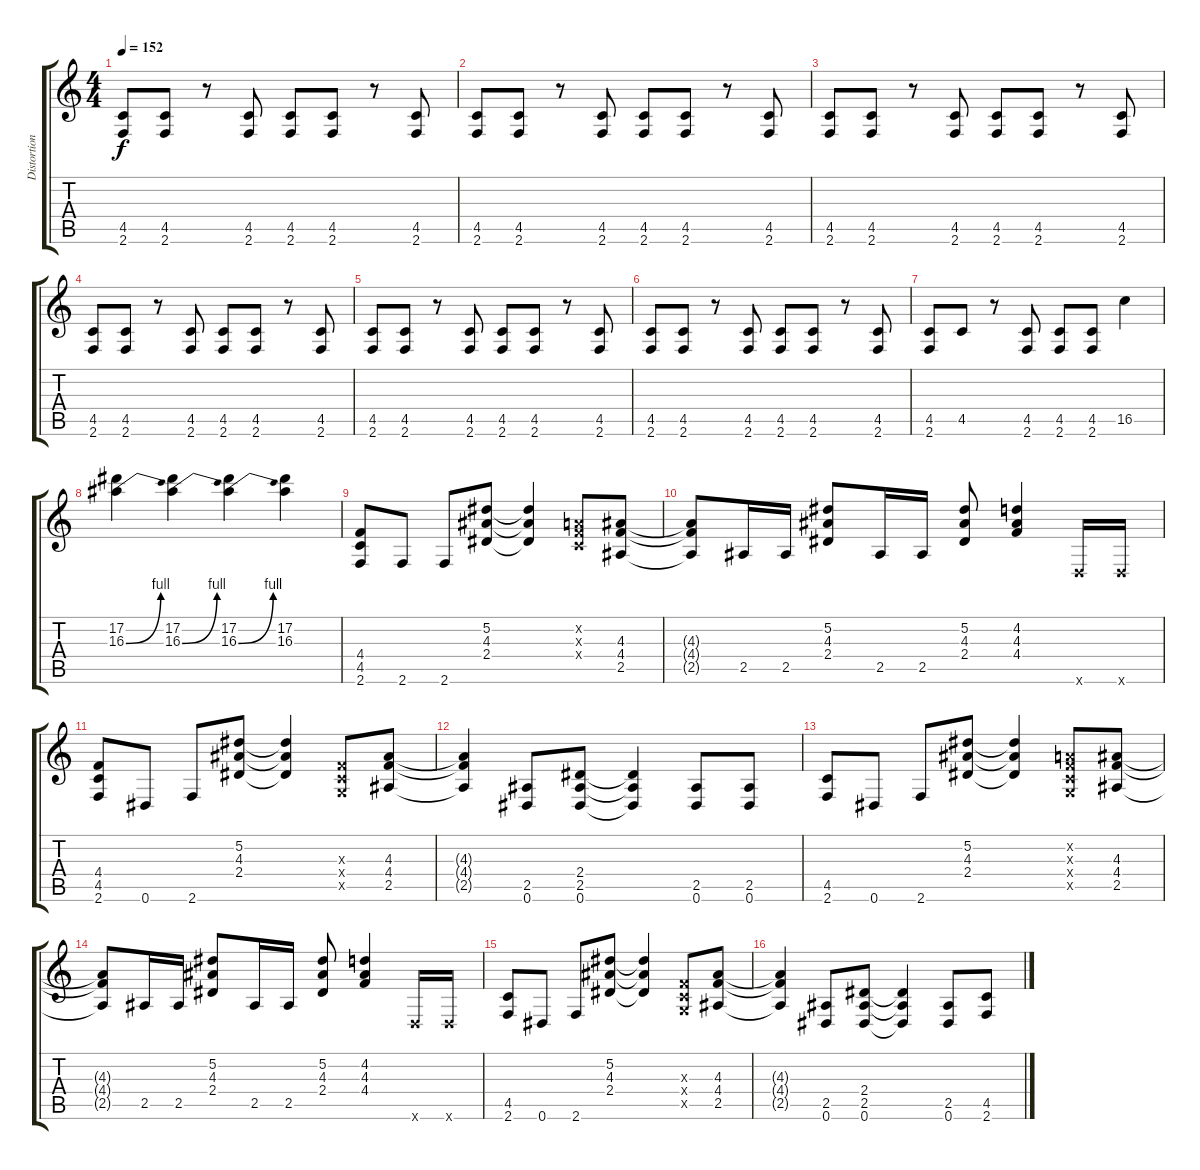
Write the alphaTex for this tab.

\track ("Distortion Guitar" "Distortion") {instrument distortionguitar}
\staff {score tabs}
\tuning (Eb4 Bb3 Gb3 Db3 Ab2 Eb2) {hide}
\ts (4 4)
\tempo 152
\clef g2
\ks c
(4.5 2.6).8{dy f} (4.5 2.6).8 r.8 (4.5 2.6).8 (4.5 2.6).8 (4.5 2.6).8 r.8 (4.5 2.6).8 |
(4.5 2.6).8 (4.5 2.6).8 r.8 (4.5 2.6).8 (4.5 2.6).8 (4.5 2.6).8 r.8 (4.5 2.6).8 |
(4.5 2.6).8 (4.5 2.6).8 r.8 (4.5 2.6).8 (4.5 2.6).8 (4.5 2.6).8 r.8 (4.5 2.6).8 |
(4.5 2.6).8 (4.5 2.6).8 r.8 (4.5 2.6).8 (4.5 2.6).8 (4.5 2.6).8 r.8 (4.5 2.6).8 |
(4.5 2.6).8 (4.5 2.6).8 r.8 (4.5 2.6).8 (4.5 2.6).8 (4.5 2.6).8 r.8 (4.5 2.6).8 |
(4.5 2.6).8 (4.5 2.6).8 r.8 (4.5 2.6).8 (4.5 2.6).8 (4.5 2.6).8 r.8 (4.5 2.6).8 |
(4.5 2.6).8 4.5.8 r.8 (4.5 2.6).8 (4.5 2.6).8 (4.5 2.6).8 16.5.4 |
(17.2 16.3{be (bend 0 0 60 4)}).4 (17.2 16.3{be (bend 0 0 60 4)}).4 (17.2 16.3{be (bend 0 0 60 4)}).4 (17.2 16.3).4 |
(4.4 4.5 2.6).8 2.6.8 2.6.8 (5.2 4.3 2.4).8 (5.2{t} 4.3{t} 2.4{t}).4 (-1.2{x} -1.3{x} -1.4{x}).8 (4.3 4.4 2.5).8 |
(4.3{t} 4.4{t} 2.5{t}).8 2.5.16 2.5.16 (5.2 4.3 2.4).8 2.5.16 2.5.16 (5.2 4.3 2.4).8 (4.2 4.3 4.4).4 -1.6{x}.16 -1.6{x}.16 |
(4.4 4.5 2.6).8 0.6.8 2.6.8 (5.2 4.3 2.4).8 (5.2{t} 4.3{t} 2.4{t}).4 (-1.3{x} -1.4{x} -1.5{x}).8 (4.3 4.4 2.5).8 |
(4.3{t} 4.4{t} 2.5{t}).4 (2.5 0.6).8 (2.4 2.5 0.6).8 (2.4{t} 2.5{t} 0.6{t}).4 (2.5 0.6).8 (2.5 0.6).8 |
(4.5 2.6).8 0.6.8 2.6.8 (5.2 4.3 2.4).8 (5.2{t} 4.3{t} 2.4{t}).4 (-1.2{x} -1.3{x} -1.4{x} -1.5{x}).8 (4.3 4.4 2.5).8 |
(4.3{t} 4.4{t} 2.5{t}).8 2.5.16 2.5.16 (5.2 4.3 2.4).8 2.5.16 2.5.16 (5.2 4.3 2.4).8 (4.2 4.3 4.4).4 -1.6{x}.16 -1.6{x}.16 |
(4.5 2.6).8 0.6.8 2.6.8 (5.2 4.3 2.4).8 (5.2{t} 4.3{t} 2.4{t}).4 (-1.3{x} -1.4{x} -1.5{x}).8 (4.3 4.4 2.5).8 |
(4.3{t} 4.4{t} 2.5{t}).4 (2.5 0.6).8 (2.4 2.5 0.6).8 (2.4{t} 2.5{t} 0.6{t}).4 (2.5 0.6).8 (4.5 2.6).8
